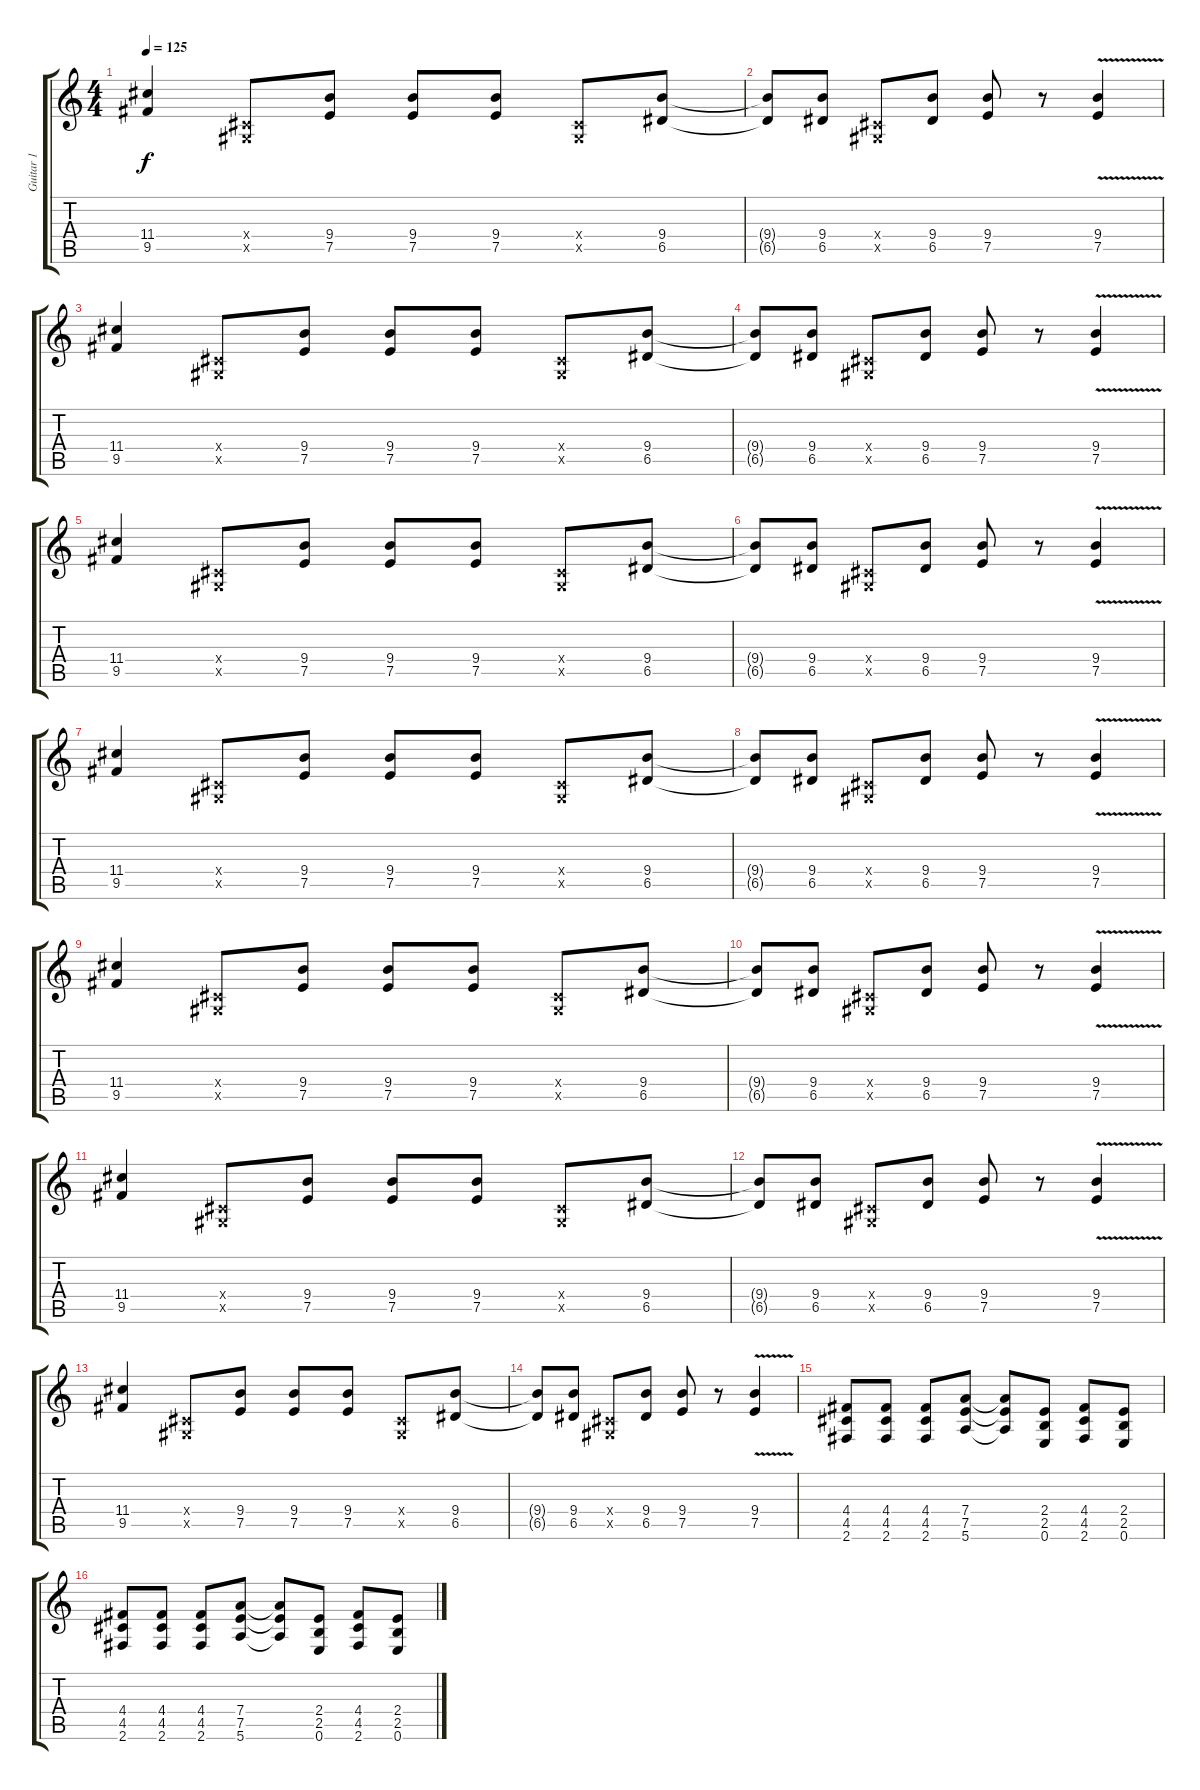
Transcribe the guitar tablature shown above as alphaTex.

\track ("Guitar 1" "Guitar 1") {instrument electricguitarclean}
\staff {score tabs}
\tuning (E4 B3 G3 D3 A2 E2) {hide}
\ts (4 4)
\tempo 125
\clef g2
\ks c
(11.4 9.5).4{dy f} (-1.4{x} -1.5{x}).8 (9.4 7.5).8 (9.4 7.5).8 (9.4 7.5).8 (-1.4{x} -1.5{x}).8 (9.4 6.5).8 |
(9.4{t} 6.5{t}).8 (9.4 6.5).8 (-1.4{x} -1.5{x}).8 (9.4 6.5).8 (9.4 7.5).8 r.8 (9.4{v} 7.5{v}).4 |
(11.4 9.5).4 (-1.4{x} -1.5{x}).8 (9.4 7.5).8 (9.4 7.5).8 (9.4 7.5).8 (-1.4{x} -1.5{x}).8 (9.4 6.5).8 |
(9.4{t} 6.5{t}).8 (9.4 6.5).8 (-1.4{x} -1.5{x}).8 (9.4 6.5).8 (9.4 7.5).8 r.8 (9.4{v} 7.5{v}).4 |
(11.4 9.5).4 (-1.4{x} -1.5{x}).8 (9.4 7.5).8 (9.4 7.5).8 (9.4 7.5).8 (-1.4{x} -1.5{x}).8 (9.4 6.5).8 |
(9.4{t} 6.5{t}).8 (9.4 6.5).8 (-1.4{x} -1.5{x}).8 (9.4 6.5).8 (9.4 7.5).8 r.8 (9.4{v} 7.5{v}).4 |
(11.4 9.5).4 (-1.4{x} -1.5{x}).8 (9.4 7.5).8 (9.4 7.5).8 (9.4 7.5).8 (-1.4{x} -1.5{x}).8 (9.4 6.5).8 |
(9.4{t} 6.5{t}).8 (9.4 6.5).8 (-1.4{x} -1.5{x}).8 (9.4 6.5).8 (9.4 7.5).8 r.8 (9.4{v} 7.5{v}).4 |
(11.4 9.5).4 (-1.4{x} -1.5{x}).8 (9.4 7.5).8 (9.4 7.5).8 (9.4 7.5).8 (-1.4{x} -1.5{x}).8 (9.4 6.5).8 |
(9.4{t} 6.5{t}).8 (9.4 6.5).8 (-1.4{x} -1.5{x}).8 (9.4 6.5).8 (9.4 7.5).8 r.8 (9.4{v} 7.5{v}).4 |
(11.4 9.5).4 (-1.4{x} -1.5{x}).8 (9.4 7.5).8 (9.4 7.5).8 (9.4 7.5).8 (-1.4{x} -1.5{x}).8 (9.4 6.5).8 |
(9.4{t} 6.5{t}).8 (9.4 6.5).8 (-1.4{x} -1.5{x}).8 (9.4 6.5).8 (9.4 7.5).8 r.8 (9.4{v} 7.5{v}).4 |
(11.4 9.5).4 (-1.4{x} -1.5{x}).8 (9.4 7.5).8 (9.4 7.5).8 (9.4 7.5).8 (-1.4{x} -1.5{x}).8 (9.4 6.5).8 |
(9.4{t} 6.5{t}).8 (9.4 6.5).8 (-1.4{x} -1.5{x}).8 (9.4 6.5).8 (9.4 7.5).8 r.8 (9.4{v} 7.5{v}).4 |
(4.4 4.5 2.6).8 (4.4 4.5 2.6).8 (4.4 4.5 2.6).8 (7.4 7.5 5.6).8 (7.4{t} 7.5{t} 5.6{t}).8 (2.4 2.5 0.6).8 (4.4 4.5 2.6).8 (2.4 2.5 0.6).8 |
(4.4 4.5 2.6).8 (4.4 4.5 2.6).8 (4.4 4.5 2.6).8 (7.4 7.5 5.6).8 (7.4{t} 7.5{t} 5.6{t}).8 (2.4 2.5 0.6).8 (4.4 4.5 2.6).8 (2.4 2.5 0.6).8
